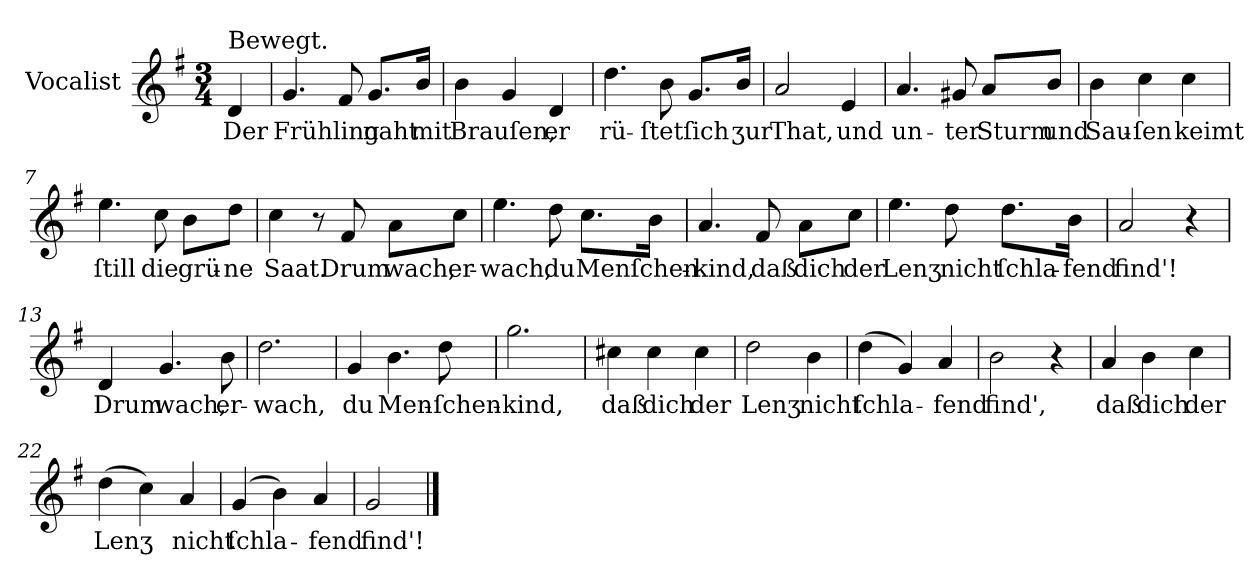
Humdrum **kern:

**kern	**text
*part1	*part1
*staff1	*staff1
*I"Vocalist	*
*clefG2	*
*k[f#]	*
*G:	*
*M3/4	*
=	=
!LO:TX:a:t=Bewegt.	!
4d	Der
=1	=1
4.g	Frühling
8f#	.
8.g/L	naht
16b/Jk	mit
=2	=2
4b	Brauſen,
4g	.
4d	er
=3	=3
4.dd	rü-
8b	-ſtet
8.g/L	ſich
16b/Jk	ʒur
=4	=4
2a	That,
4e	und
=5	=5
4.a	un-
8g#X	-ter
8a/L	Sturm
8b/J	und
=6	=6
4b	Sau-
4cc	-ſen
4cc	keimt
=7	=7
4.ee	ſtill
8cc	die
8b\L	grü-
8dd\J	-ne
=8	=8
4cc	Saat.
8r	.
8f#	Drum
8a\L	wach,
8cc\J	er-
=9	=9
4.ee	-wach,
8dd	du
8.cc\L	Menſchen-
16b\Jk	.
=10	=10
4.a	-kind,
8f#	daß
8a\L	dich
8cc\J	der
=11	=11
4.ee	Lenʒ
8dd	nicht
8.dd\L	ſchla-
16b\Jk	-fend
=12	=12
2a	find'!
4r	.
=13	=13
4d	Drum
4.g	wach,
8b	er-
=14	=14
2.dd	-wach,
=15	=15
4g	du
4.b	Men-
8dd	-ſchen-
=16	=16
2.gg	-kind,
=17	=17
4cc#X	daß
4cc#	dich
4cc#	der
=18	=18
2dd	Lenʒ
4b	nicht
=19	=19
(4dd	ſchla-
4g)	.
4a	-fend
=20	=20
2b	find',
4r	.
=21	=21
4a	daß
4b	dich
4cc	der
=22	=22
(4dd	Lenʒ
4cc)	.
4a	nicht
=23	=23
(4g	ſchla-
4b)	.
4a	-fend
=24	=24
2g	find'!
==	==
*-	*-
